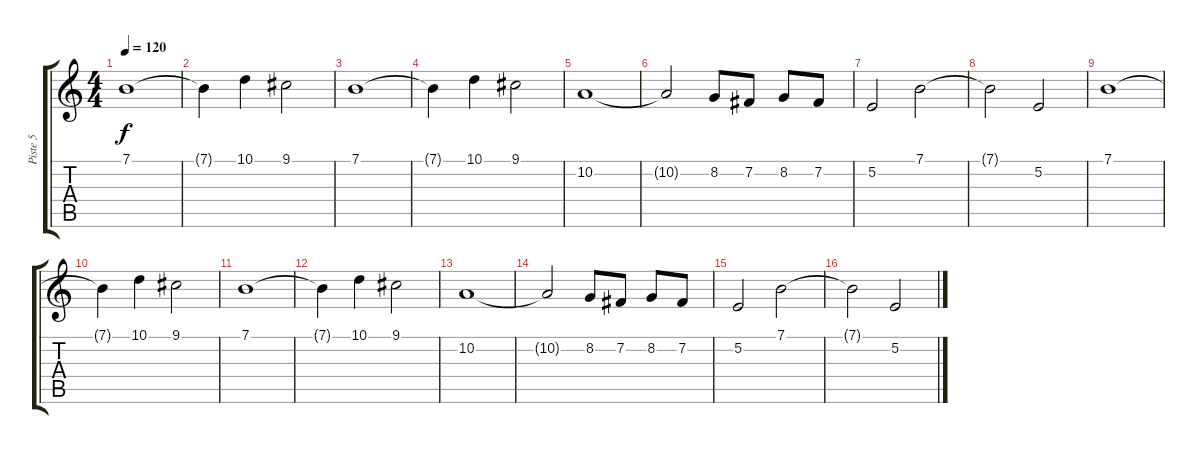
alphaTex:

\track ("Piste 5" "Piste 5") {instrument fx6goblins}
\staff {score tabs}
\tuning (E4 B3 G3 D3 A2 E2) {hide}
\ts (4 4)
\tempo 120
\clef g2
\ks c
7.1.1{dy f} |
7.1{t}.4 10.1.4 9.1.2 |
7.1.1 |
7.1{t}.4 10.1.4 9.1.2 |
10.2.1 |
10.2{t}.2 8.2.8 7.2.8 8.2.8 7.2.8 |
5.2.2 7.1.2 |
7.1{t}.2 5.2.2 |
7.1.1 |
7.1{t}.4 10.1.4 9.1.2 |
7.1.1 |
7.1{t}.4 10.1.4 9.1.2 |
10.2.1 |
10.2{t}.2 8.2.8 7.2.8 8.2.8 7.2.8 |
5.2.2 7.1.2 |
7.1{t}.2 5.2.2
